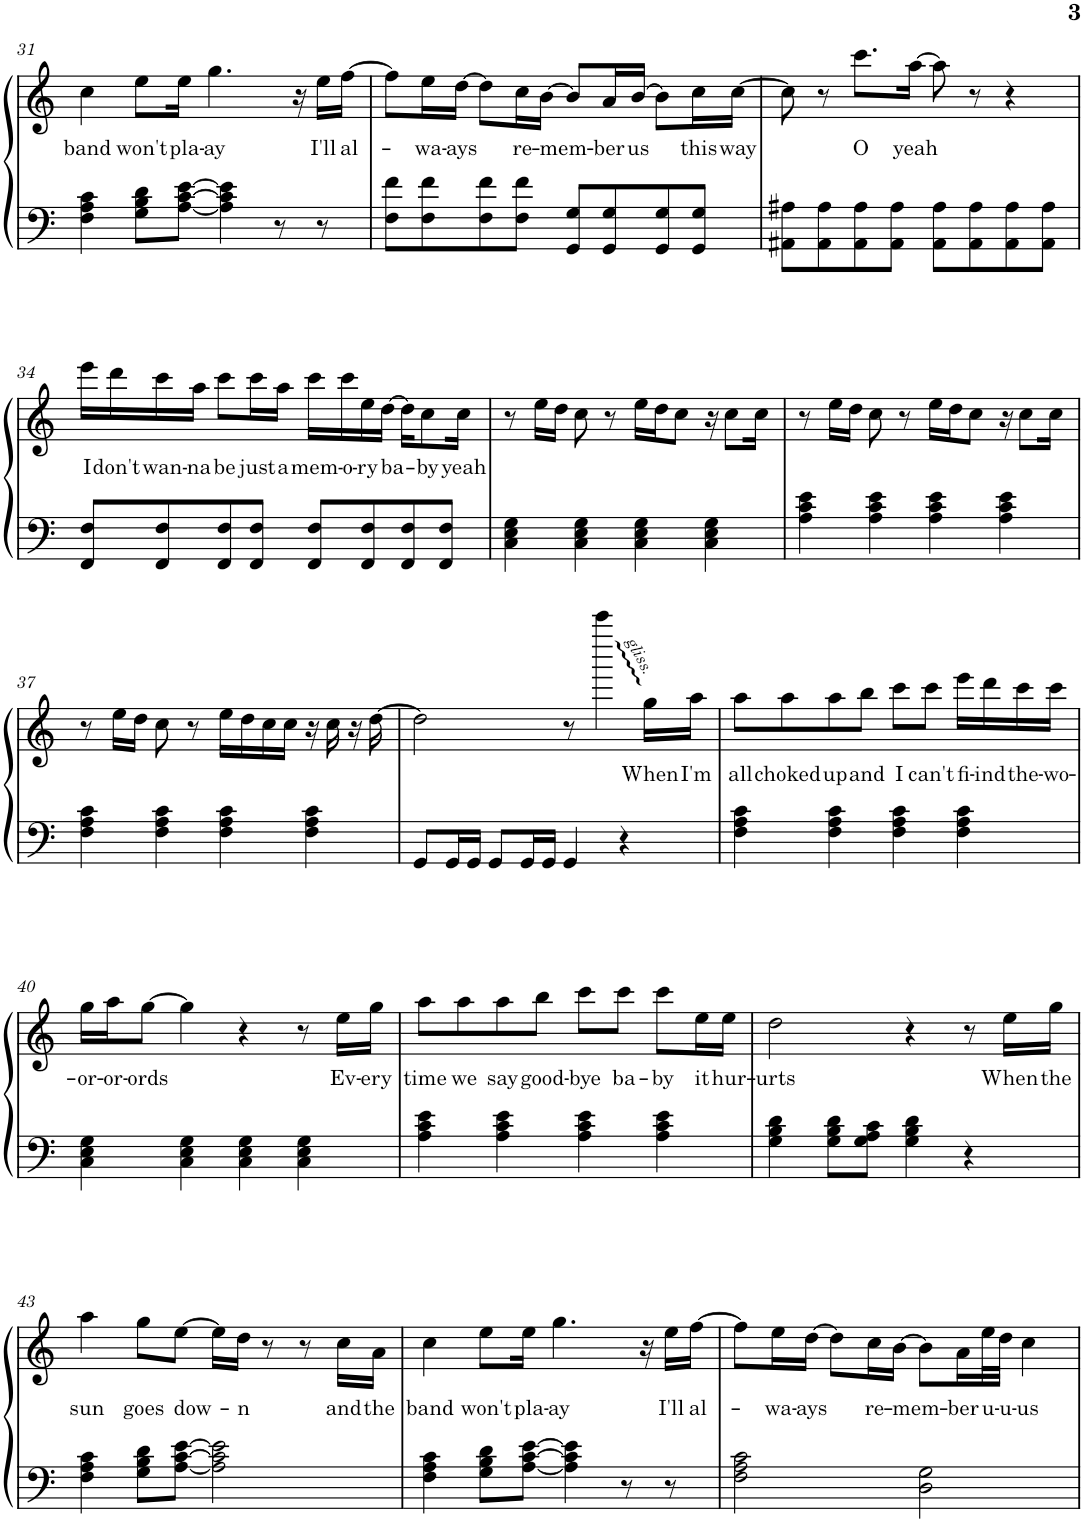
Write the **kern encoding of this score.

**kern	**kern	**text
*part1	*part1	*part1
*staff2	*staff1	*staff1
*I"Piano	*	*
*I'Pno.	*	*
!!LO:PB:g=z
*clefF4	*clefG2	*
*k[]	*k[]	*
*M4/4	*M4/4	*
=31	=31	=31
!	!	!LO:LY:b
4F\ 4A\ 4c\	4cc\	band
!	!	!LO:LY:b
8G\ 8B\ 8d\L	8ee\L	won't
!	!	!LO:LY:b
[8A\ [8c\ [8e\J	16ee\Jk	pla-
!	!	!LO:LY:b
.	4.gg\	-ay
4A\] 4c\] 4e\]	.	.
8r	.	.
.	16r	.
!	!	!LO:LY:b
8r	16ee\LL	I'll
!	!	!LO:LY:b
.	[16ff\JJ	al-
=32	=32	=32
8F\ 8f\L	8ff\L]	.
!	!	!LO:LY:b
8F\ 8f\	16ee\L	-wa-
!	!	!LO:LY:b
.	[16dd\JJ	-ays
8F\ 8f\	8dd\L]	.
!	!	!LO:LY:b
8F\ 8f\J	16cc\L	re-
!	!	!LO:LY:b
.	[16b\JJ	-mem-
8GG/ 8G/L	8b/L]	.
!	!	!LO:LY:b
8GG/ 8G/	16a/L	-ber
!	!	!LO:LY:b
.	[16b/JJ	us
8GG/ 8G/	8b\L]	.
!	!	!LO:LY:b
8GG/ 8G/J	16cc\L	this
!	!	!LO:LY:b
.	[16cc\JJ	way
=33	=33	=33
8AA#X\ 8A#X\L	8cc\]	.
8AA#\ 8A#\	8r	.
!	!	!LO:LY:b
8AA#\ 8A#\	8.ccc\L	O
8AA#\ 8A#\J	.	.
!	!	!LO:LY:b
.	[16aa\Jk	yeah
8AA#\ 8A#\L	8aa\]	.
8AA#\ 8A#\	8r	.
8AA#\ 8A#\	4r	.
8AA#\ 8A#\J	.	.
!!LO:LB:g=z
=34	=34	=34
!	!	!LO:LY:b
8FF/ 8F/L	16eee\LL	I
!	!	!LO:LY:b
.	16ddd\	don't
!	!	!LO:LY:b
8FF/ 8F/	16ccc\	wan-
!	!	!LO:LY:b
.	16aa\JJ	-na
!	!	!LO:LY:b
8FF/ 8F/	8ccc\L	be
!	!	!LO:LY:b
8FF/ 8F/J	16ccc\L	just
!	!	!LO:LY:b
.	16aa\JJ	a
!	!	!LO:LY:b
8FF/ 8F/L	16ccc\LL	mem-
!	!	!LO:LY:b
.	16ccc\	-o-
!	!	!LO:LY:b
8FF/ 8F/	16ee\	-ry
!	!	!LO:LY:b
.	[16dd\JJ	ba-
8FF/ 8F/	16dd\KL]	.
!	!	!LO:LY:b
.	8cc\	-by
8FF/ 8F/J	.	.
!	!	!LO:LY:b
.	16cc\Jk	yeah
=35	=35	=35
4C\ 4E\ 4G\	8r	.
.	16ee\LL	.
.	16dd\JJ	.
4C\ 4E\ 4G\	8cc\	.
.	8r	.
4C\ 4E\ 4G\	16ee\LL	.
.	16dd\J	.
.	8cc\J	.
4C\ 4E\ 4G\	16r	.
.	8cc\L	.
.	16cc\Jk	.
=36	=36	=36
4A\ 4c\ 4e\	8r	.
.	16ee\LL	.
.	16dd\JJ	.
4A\ 4c\ 4e\	8cc\	.
.	8r	.
4A\ 4c\ 4e\	16ee\LL	.
.	16dd\J	.
.	8cc\J	.
4A\ 4c\ 4e\	16r	.
.	8cc\L	.
.	16cc\Jk	.
!!LO:LB:g=z
=37	=37	=37
4F\ 4A\ 4c\	8r	.
.	16ee\LL	.
.	16dd\JJ	.
4F\ 4A\ 4c\	8cc\	.
.	8r	.
4F\ 4A\ 4c\	16ee\LL	.
.	16dd\	.
.	16cc\	.
.	16cc\JJ	.
4F\ 4A\ 4c\	16r	.
.	16cc\	.
.	16r	.
.	[16dd\	.
=38	=38	=38
8GG/L	2dd\]	.
16GG/L	.	.
16GG/JJ	.	.
8GG/L	.	.
16GG/L	.	.
16GG/JJ	.	.
4GG/	8r	.
.	4ccccc\	.
4r	.	.
!	!	!LO:LY:b
.	16gg\LL	When
!	!	!LO:LY:b
.	16aa\JJ	I'm
=39	=39	=39
!	!	!LO:LY:b
4F\ 4A\ 4c\	8aa\L	all
!	!	!LO:LY:b
.	8aa\	choked
!	!	!LO:LY:b
4F\ 4A\ 4c\	8aa\	up
!	!	!LO:LY:b
.	8bb\J	and
!	!	!LO:LY:b
4F\ 4A\ 4c\	8ccc\L	I
!	!	!LO:LY:b
.	8ccc\J	can't
!	!	!LO:LY:b
4F\ 4A\ 4c\	16eee\LL	fi-
!	!	!LO:LY:b
.	16ddd\	-ind
!	!	!LO:LY:b
.	16ccc\	the-
!	!	!LO:LY:b
.	16ccc\JJ	-wo-
!!LO:LB:g=z
=40	=40	=40
!	!	!LO:LY:b
4C\ 4E\ 4G\	16gg\LL	-or-
!	!	!LO:LY:b
.	16aa\J	-or-
!	!	!LO:LY:b
.	[8gg\J	-ords
4C\ 4E\ 4G\	4gg\]	.
4C\ 4E\ 4G\	4r	.
4C\ 4E\ 4G\	8r	.
!	!	!LO:LY:b
.	16ee\LL	Ev-
!	!	!LO:LY:b
.	16gg\JJ	-ery
=41	=41	=41
!	!	!LO:LY:b
4A\ 4c\ 4e\	8aa\L	time
!	!	!LO:LY:b
.	8aa\	we
!	!	!LO:LY:b
4A\ 4c\ 4e\	8aa\	say
!	!	!LO:LY:b
.	8bb\J	good-
!	!	!LO:LY:b
4A\ 4c\ 4e\	8ccc\L	-bye
!	!	!LO:LY:b
.	8ccc\J	ba-
!	!	!LO:LY:b
4A\ 4c\ 4e\	8ccc\L	-by
!	!	!LO:LY:b
.	16ee\L	it
!	!	!LO:LY:b
.	16ee\JJ	hur-
=42	=42	=42
!	!	!LO:LY:b
4G\ 4B\ 4d\	2dd\	-urts
8G\ 8B\ 8d\L	.	.
8G\ 8A\ 8c\J	.	.
4G\ 4B\ 4d\	4r	.
4r	8r	.
!	!	!LO:LY:b
.	16ee\LL	When
!	!	!LO:LY:b
.	16gg\JJ	the
!!LO:LB:g=z
=43	=43	=43
!	!	!LO:LY:b
4F\ 4A\ 4c\	4aa\	sun
!	!	!LO:LY:b
8G\ 8B\ 8d\L	8gg\L	goes
!	!	!LO:LY:b
[8A\ [8c\ [8e\J	[8ee\J	dow-
2A\] 2c\] 2e\]	16ee\LL]	.
!	!	!LO:LY:b
.	16dd\JJ	-n
.	8r	.
.	8r	.
!	!	!LO:LY:b
.	16cc\LL	and
!	!	!LO:LY:b
.	16a\JJ	the
=44	=44	=44
!	!	!LO:LY:b
4F\ 4A\ 4c\	4cc\	band
!	!	!LO:LY:b
8G\ 8B\ 8d\L	8ee\L	won't
!	!	!LO:LY:b
[8A\ [8c\ [8e\J	16ee\Jk	pla-
!	!	!LO:LY:b
.	4.gg\	-ay
4A\] 4c\] 4e\]	.	.
8r	.	.
.	16r	.
!	!	!LO:LY:b
8r	16ee\LL	I'll
!	!	!LO:LY:b
.	[16ff\JJ	al-
=45	=45	=45
2F\ 2A\ 2c\	8ff\L]	.
!	!	!LO:LY:b
.	16ee\L	-wa-
!	!	!LO:LY:b
.	[16dd\JJ	-ays
.	8dd\L]	.
!	!	!LO:LY:b
.	16cc\L	re-
!	!	!LO:LY:b
.	[16b\JJ	-mem-
2D\ 2G\	8b\L]	.
!	!	!LO:LY:b
.	16a\L	-ber
!	!	!LO:LY:b
.	32ee\L	u-
!	!	!LO:LY:b
.	32dd\JJJ	-u-
!	!	!LO:LY:b
.	4cc\	-us
=	=	=
*-	*-	*-
